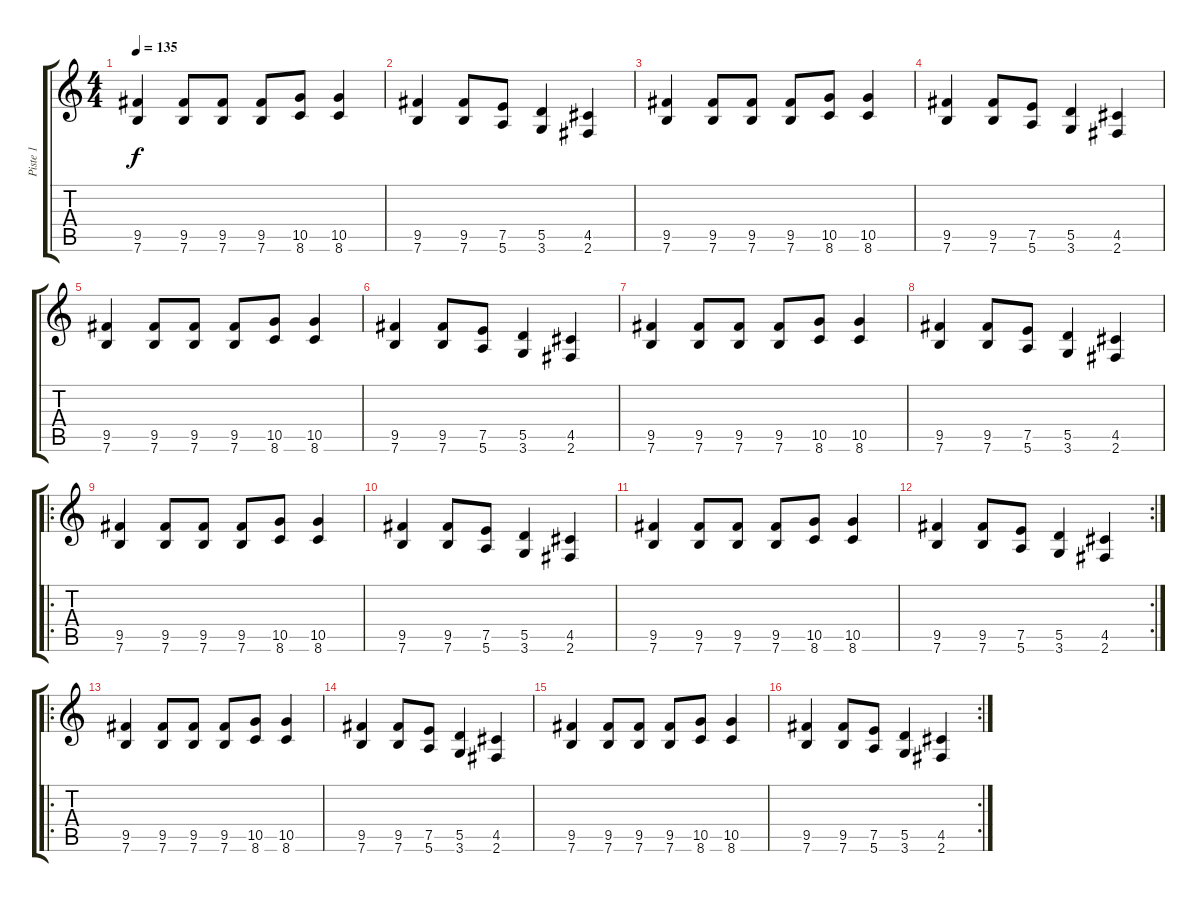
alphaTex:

\track ("Piste 1" "Piste 1") {instrument distortionguitar}
\staff {score tabs}
\tuning (E4 B3 G3 D3 A2 E2) {hide}
\ts (4 4)
\tempo 135
\clef g2
\ks c
(9.5 7.6).4{dy f instrument distortionguitar} (9.5 7.6).8 (9.5 7.6).8 (9.5 7.6).8 (10.5 8.6).8 (10.5 8.6).4 |
(9.5 7.6).4 (9.5 7.6).8 (7.5 5.6).8 (5.5 3.6).4 (4.5 2.6).4 |
(9.5 7.6).4 (9.5 7.6).8 (9.5 7.6).8 (9.5 7.6).8 (10.5 8.6).8 (10.5 8.6).4 |
(9.5 7.6).4 (9.5 7.6).8 (7.5 5.6).8 (5.5 3.6).4 (4.5 2.6).4 |
(9.5 7.6).4 (9.5 7.6).8 (9.5 7.6).8 (9.5 7.6).8 (10.5 8.6).8 (10.5 8.6).4 |
(9.5 7.6).4 (9.5 7.6).8 (7.5 5.6).8 (5.5 3.6).4 (4.5 2.6).4 |
(9.5 7.6).4 (9.5 7.6).8 (9.5 7.6).8 (9.5 7.6).8 (10.5 8.6).8 (10.5 8.6).4 |
(9.5 7.6).4 (9.5 7.6).8 (7.5 5.6).8 (5.5 3.6).4 (4.5 2.6).4 |
\ro
(9.5 7.6).4{balance 11} (9.5 7.6).8 (9.5 7.6).8 (9.5 7.6).8 (10.5 8.6).8 (10.5 8.6).4 |
(9.5 7.6).4 (9.5 7.6).8 (7.5 5.6).8 (5.5 3.6).4 (4.5 2.6).4 |
(9.5 7.6).4 (9.5 7.6).8 (9.5 7.6).8 (9.5 7.6).8 (10.5 8.6).8 (10.5 8.6).4 |
\rc 2
(9.5 7.6).4 (9.5 7.6).8 (7.5 5.6).8 (5.5 3.6).4 (4.5 2.6).4 |
\ro
(9.5 7.6).4 (9.5 7.6).8 (9.5 7.6).8 (9.5 7.6).8 (10.5 8.6).8 (10.5 8.6).4 |
(9.5 7.6).4 (9.5 7.6).8 (7.5 5.6).8 (5.5 3.6).4 (4.5 2.6).4 |
(9.5 7.6).4 (9.5 7.6).8 (9.5 7.6).8 (9.5 7.6).8 (10.5 8.6).8 (10.5 8.6).4 |
\rc 2
(9.5 7.6).4 (9.5 7.6).8 (7.5 5.6).8 (5.5 3.6).4 (4.5 2.6).4
